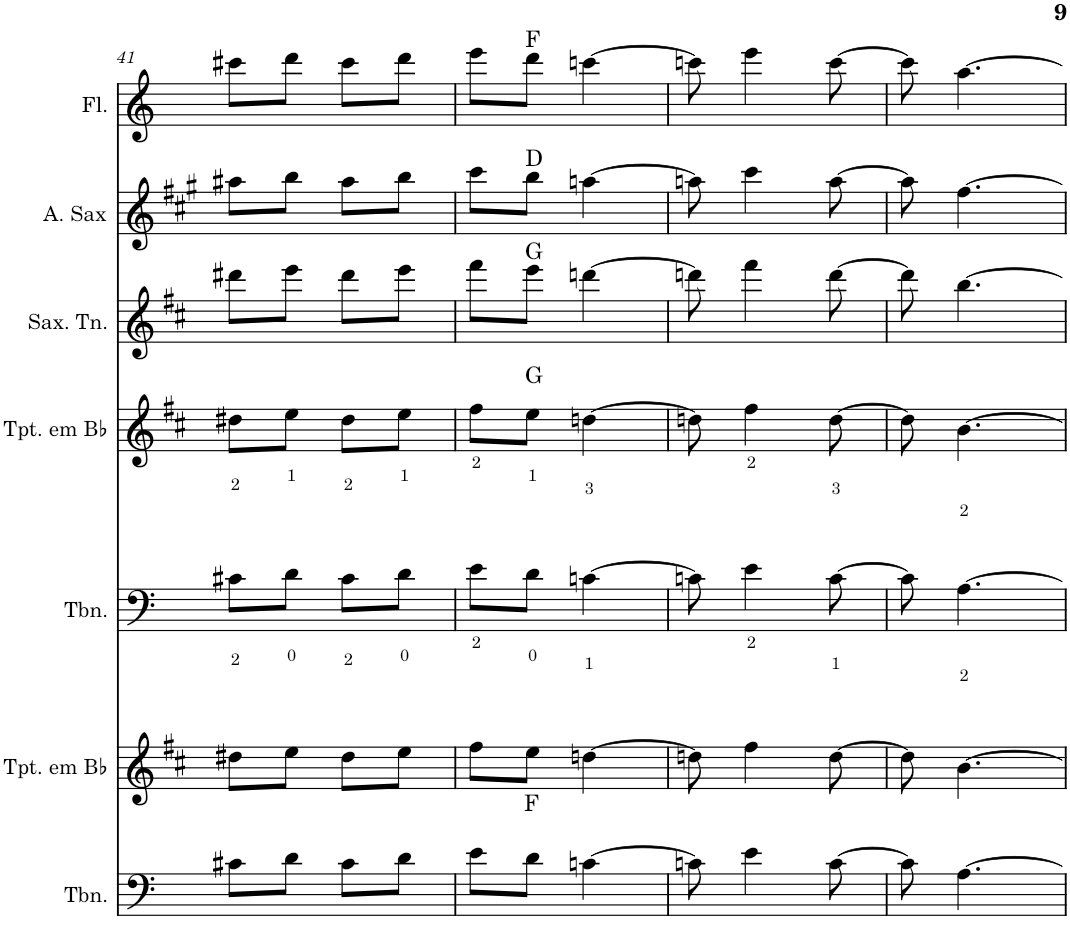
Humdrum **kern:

**kern	**harte	**kern	**kern	**kern	**harte	**kern	**harte	**kern	**harte	**kern	**harte
*part7	*part7	*part6	*part5	*part4	*part4	*part3	*part3	*part2	*part2	*part1	*part1
*staff7	*	*staff6	*staff5	*staff4	*	*staff3	*	*staff2	*	*staff1	*
*I"Trombone	*	*I"Trompete em Bb	*I"Trombone	*I"Trompete em Bb	*	*I"Saxofone Tenor	*	*I"Saxofone Alto	*	*I"Flauta Transversal	*
*I'Tbn.	*	*I'Tpt. em Bb	*I'Tbn.	*I'Tpt. em Bb	*	*I'Sax. Tn.	*	*	*	*I'Fl.	*
!!LO:PB:g=z
*clefF4	*	*clefG2	*clefF4	*clefG2	*	*clefG2	*	*clefG2	*	*clefG2	*
*	*	*Trd1c2	*	*Trd1c2	*	*Trd8c14	*	*Trd5c9	*	*	*
*k[]	*	*k[f#c#]	*k[]	*k[f#c#]	*	*k[f#c#]	*	*k[f#c#g#]	*	*k[]	*
*M2/4	*	*M2/4	*M2/4	*M2/4	*	*M2/4	*	*M2/4	*	*M2/4	*
=41	=41	=41	=41	=41	=41	=41	=41	=41	=41	=41	=41
8c#X\L	.	8dd#X\L	8c#X\L	8dd#X\L	.	8ddd#X\L	.	8aa#X\L	.	8ccc#X\L	.
8d\J	.	8ee\J	8d\J	8ee\J	.	8eee\J	.	8bb\J	.	8ddd\J	.
8c#\L	.	8dd#\L	8c#\L	8dd#\L	.	8ddd#\L	.	8aa#\L	.	8ccc#\L	.
8d\J	.	8ee\J	8d\J	8ee\J	.	8eee\J	.	8bb\J	.	8ddd\J	.
=42	=42	=42	=42	=42	=42	=42	=42	=42	=42	=42	=42
8e\L	.	8ff#\L	8e\L	8ff#\L	.	8fff#\L	.	8ccc#\L	.	8eee\L	.
8d\J	F:maj	8ee\J	8d\J	8ee\J	G:maj	8eee\J	G:maj	8bb\J	D:maj	8ddd\J	F:maj
[4cn\	.	[4ddn\	[4cn\	[4ddn\	.	[4dddn\	.	[4aan\	.	[4cccn\	.
=43	=43	=43	=43	=43	=43	=43	=43	=43	=43	=43	=43
8cn\]	.	8ddn\]	8cn\]	8ddn\]	.	8dddn\]	.	8aan\]	.	8cccn\]	.
4e\	.	4ff#\	4e\	4ff#\	.	4fff#\	.	4ccc#\	.	4eee\	.
[8c\	.	[8dd\	[8c\	[8dd\	.	[8ddd\	.	[8aa\	.	[8ccc\	.
=44	=44	=44	=44	=44	=44	=44	=44	=44	=44	=44	=44
8c\]	.	8dd\]	8c\]	8dd\]	.	8ddd\]	.	8aa\]	.	8ccc\]	.
[4.A\	.	[4.b\	[4.A\	[4.b\	.	[4.bb\	.	[4.ff#\	.	[4.aa\	.
=	=	=	=	=	=	=	=	=	=	=	=
*-	*-	*-	*-	*-	*-	*-	*-	*-	*-	*-	*-
